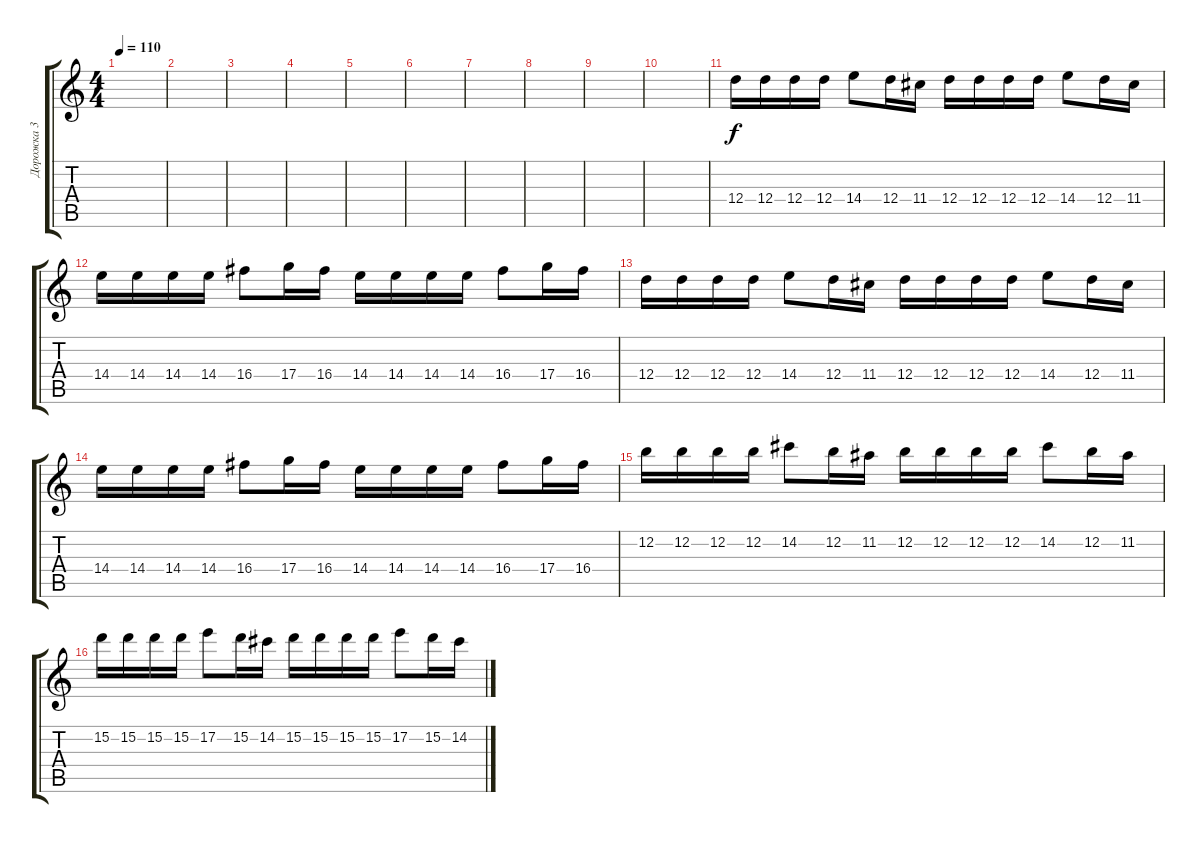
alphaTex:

\track ("Дорожка 3" "Дорожка 3") {instrument overdrivenguitar}
\staff {score tabs}
\tuning (E4 B3 G3 D3 A2 E2) {hide}
\ts (4 4)
\tempo 110
\clef g2
\ks c
|
|
|
|
|
|
|
|
|
|
12.4.16 12.4.16 12.4.16 12.4.16 14.4.8 12.4.16 11.4.16 12.4.16 12.4.16 12.4.16 12.4.16 14.4.8 12.4.16 11.4.16 |
14.4.16 14.4.16 14.4.16 14.4.16 16.4.8 17.4.16 16.4.16 14.4.16 14.4.16 14.4.16 14.4.16 16.4.8 17.4.16 16.4.16 |
12.4.16 12.4.16 12.4.16 12.4.16 14.4.8 12.4.16 11.4.16 12.4.16 12.4.16 12.4.16 12.4.16 14.4.8 12.4.16 11.4.16 |
14.4.16 14.4.16 14.4.16 14.4.16 16.4.8 17.4.16 16.4.16 14.4.16 14.4.16 14.4.16 14.4.16 16.4.8 17.4.16 16.4.16 |
12.2.16 12.2.16 12.2.16 12.2.16 14.2.8 12.2.16 11.2.16 12.2.16 12.2.16 12.2.16 12.2.16 14.2.8 12.2.16 11.2.16 |
15.2.16 15.2.16 15.2.16 15.2.16 17.2.8 15.2.16 14.2.16 15.2.16 15.2.16 15.2.16 15.2.16 17.2.8 15.2.16 14.2.16
